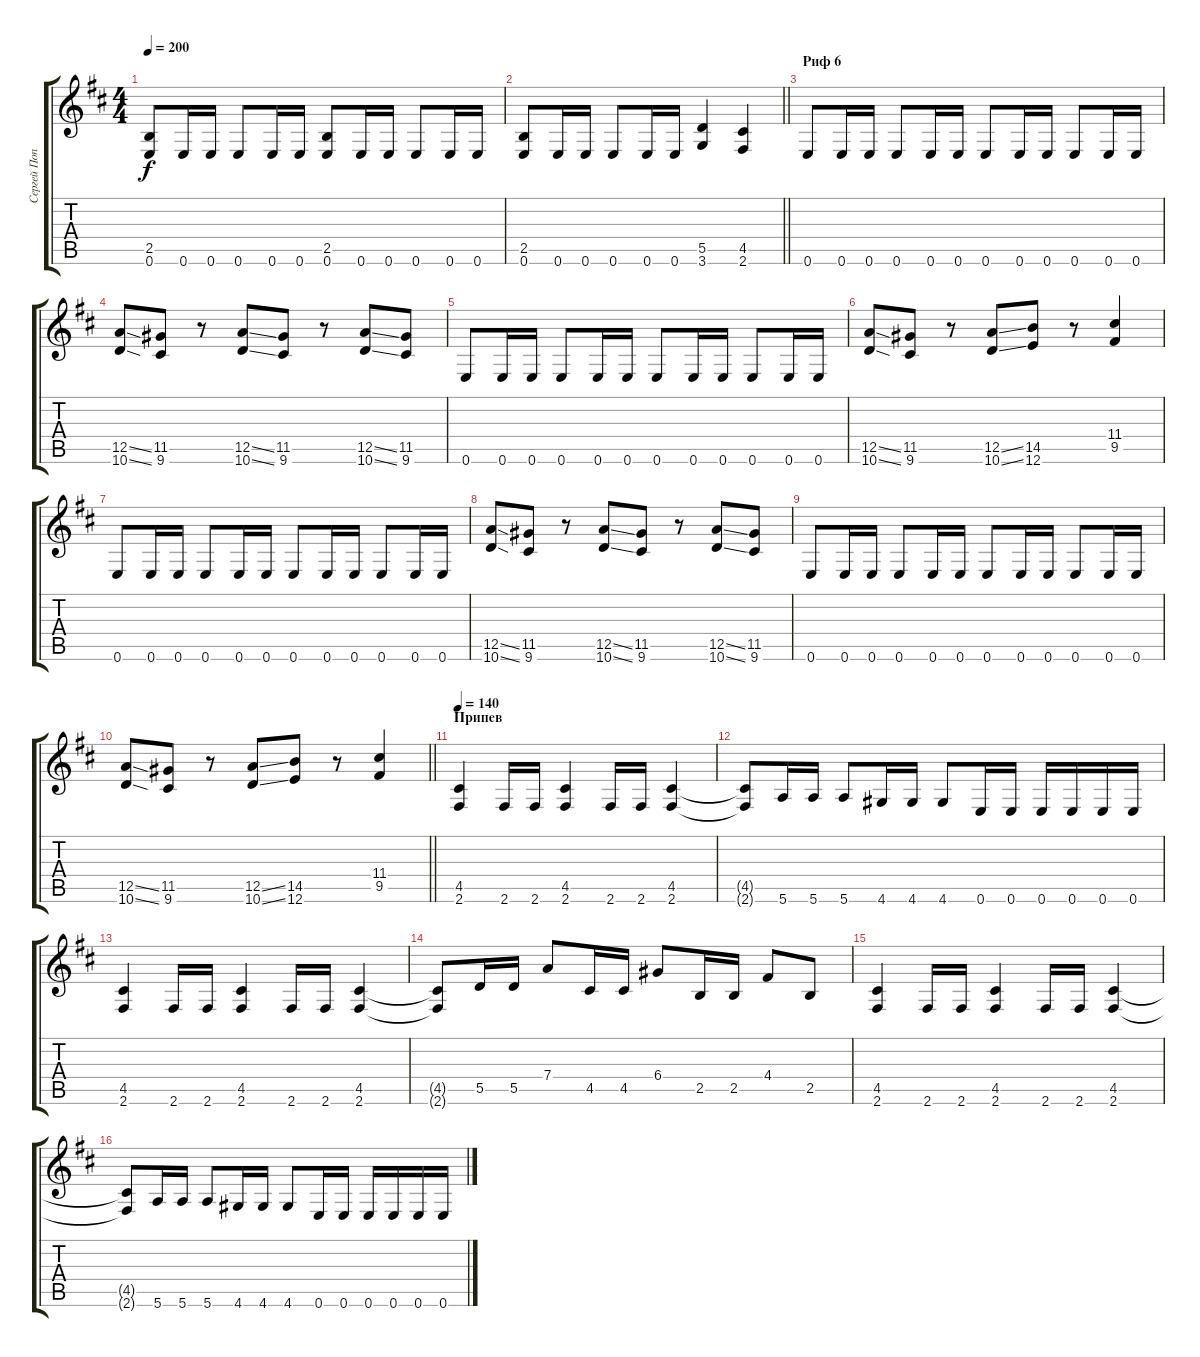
\track ("Сергей Попов" "Сергей Поп") {instrument distortionguitar}
\staff {score tabs}
\tuning (E4 B3 G3 D3 A2 E2) {hide}
\ts (4 4)
\tempo 200
\clef g2
\ks d
(2.5 0.6).8{dy f} 0.6.16 0.6.16 0.6.8 0.6.16 0.6.16 (2.5 0.6).8 0.6.16 0.6.16 0.6.8 0.6.16 0.6.16 |
\barLineRight lightlight
(2.5 0.6).8 0.6.16 0.6.16 0.6.8 0.6.16 0.6.16 (5.5 3.6).4 (4.5 2.6).4 |
\section ("" "Риф 6")
0.6.8 0.6.16 0.6.16 0.6.8 0.6.16 0.6.16 0.6.8 0.6.16 0.6.16 0.6.8 0.6.16 0.6.16 |
(12.5{ss} 10.6{ss}).8 (11.5 9.6).8 r.8 (12.5{ss} 10.6{ss}).8{beam merge} (11.5 9.6).8 r.8 (12.5{ss} 10.6{ss}).8 (11.5 9.6).8 |
0.6.8 0.6.16 0.6.16 0.6.8 0.6.16 0.6.16 0.6.8 0.6.16 0.6.16 0.6.8 0.6.16 0.6.16 |
(12.5{ss} 10.6{ss}).8 (11.5 9.6).8 r.8{beam merge} (12.5{ss} 10.6{ss}).8{beam merge} (14.5 12.6).8 r.8 (11.4 9.5).4 |
0.6.8 0.6.16 0.6.16 0.6.8 0.6.16 0.6.16 0.6.8 0.6.16 0.6.16 0.6.8 0.6.16 0.6.16 |
(12.5{ss} 10.6{ss}).8 (11.5 9.6).8 r.8 (12.5{ss} 10.6{ss}).8{beam merge} (11.5 9.6).8 r.8 (12.5{ss} 10.6{ss}).8 (11.5 9.6).8 |
0.6.8 0.6.16 0.6.16 0.6.8 0.6.16 0.6.16 0.6.8 0.6.16 0.6.16 0.6.8 0.6.16 0.6.16 |
\barLineRight lightlight
(12.5{ss} 10.6{ss}).8 (11.5 9.6).8 r.8 (12.5{ss} 10.6{ss}).8{beam merge} (14.5 12.6).8 r.8 (11.4 9.5).4 |
\section ("" "Припев")
\tempo 140
(4.5 2.6).4 2.6.16 2.6.16 (4.5 2.6).4 2.6.16 2.6.16 (4.5 2.6).4 |
(4.5{t} 2.6{t}).8 5.6.16 5.6.16 5.6.8 4.6.16 4.6.16 4.6.8 0.6.16 0.6.16 0.6.16 0.6.16 0.6.16 0.6.16 |
(4.5 2.6).4 2.6.16 2.6.16 (4.5 2.6).4 2.6.16 2.6.16 (4.5 2.6).4 |
(4.5{t} 2.6{t}).8 5.5.16 5.5.16 7.4.8 4.5.16 4.5.16 6.4.8 2.5.16 2.5.16 4.4.8 2.5.8 |
(4.5 2.6).4 2.6.16 2.6.16 (4.5 2.6).4 2.6.16 2.6.16 (4.5 2.6).4 |
(4.5{t} 2.6{t}).8 5.6.16 5.6.16 5.6.8 4.6.16 4.6.16 4.6.8 0.6.16 0.6.16 0.6.16 0.6.16 0.6.16 0.6.16
